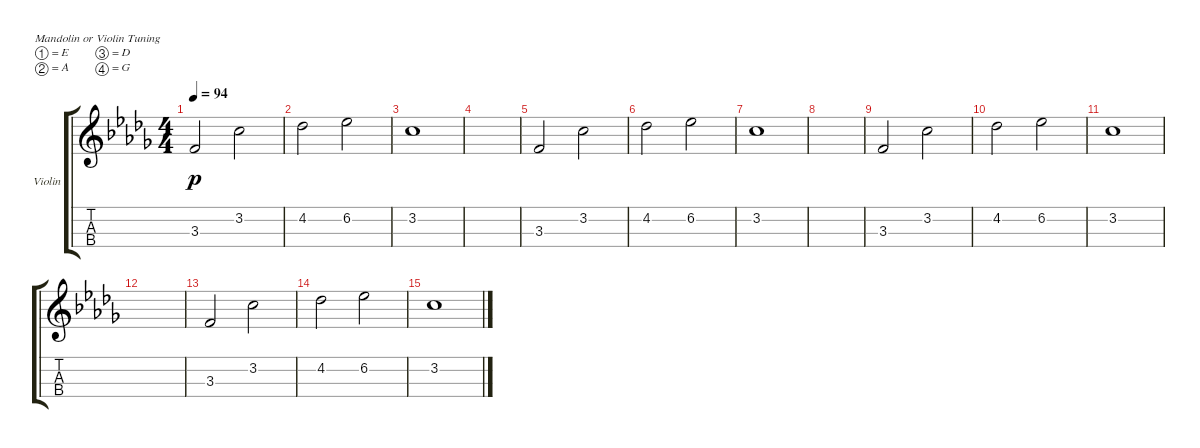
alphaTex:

\bracketExtendMode groupsimilarinstruments
\firstSystemTrackNameOrientation horizontal
\otherSystemsTrackNameOrientation horizontal
\track ("Violin 2" "Violin") {instrument violin}
\staff {score tabs}
\tuning (E5 A4 D4 G3)
\ts (4 4)
\tempo 94
\clef g2
\ks bbminor
3.3.2{dy p} 3.2.2 |
4.2.2 6.2.2 |
3.2.1 |
|
3.3.2 3.2.2 |
4.2.2 6.2.2 |
3.2.1 |
|
3.3.2 3.2.2 |
4.2.2 6.2.2 |
3.2.1 |
|
3.3.2 3.2.2 |
4.2.2 6.2.2 |
3.2.1
